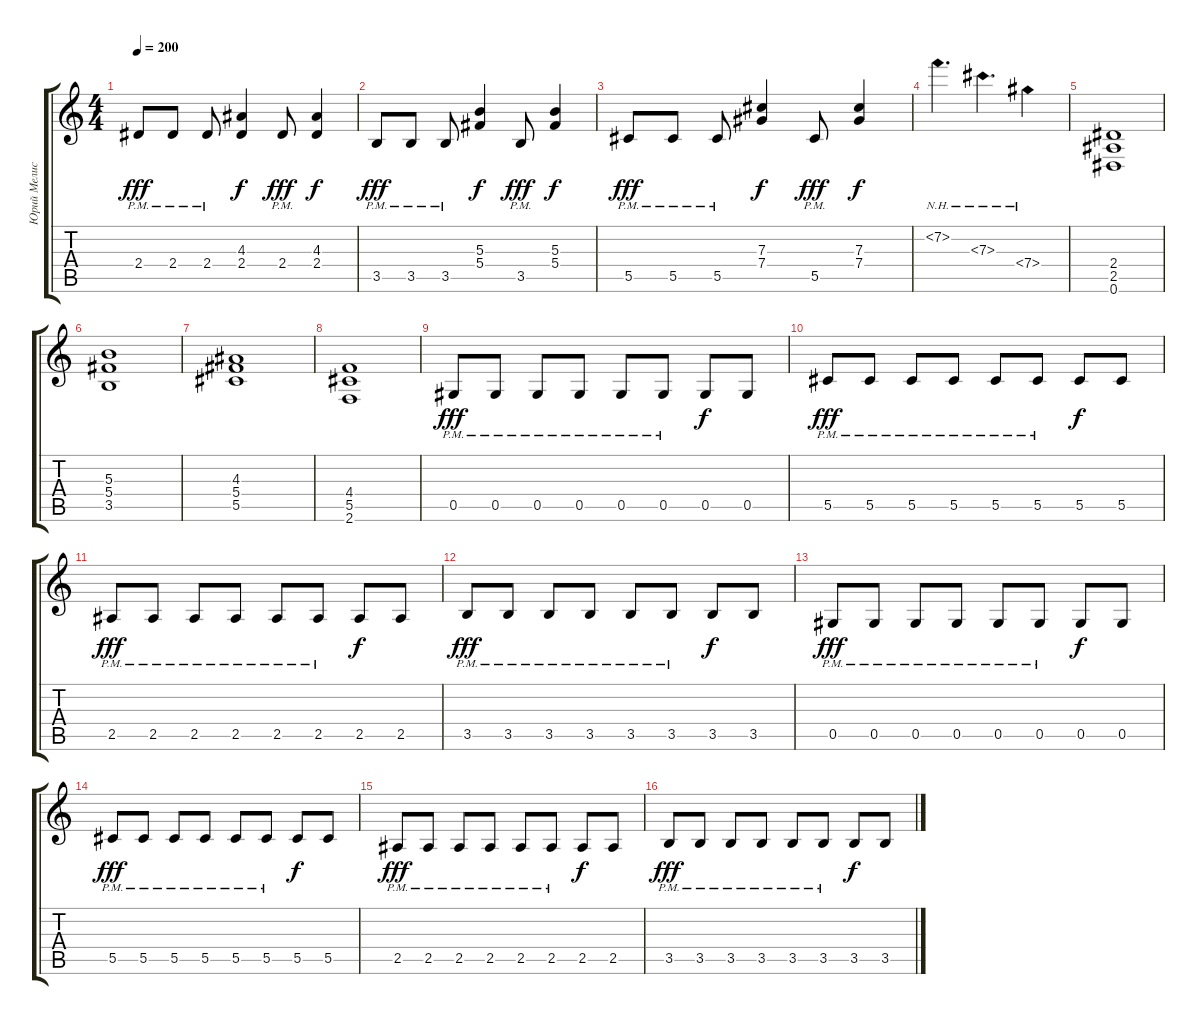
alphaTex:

\track ("Юрий Мелисов" "Юрий Мелис") {instrument distortionguitar}
\staff {score tabs}
\tuning (Eb4 Bb3 Gb3 Db3 Ab2 Eb2) {hide}
\ts (4 4)
\tempo 200
\clef g2
\ks c
2.4{pm}.8{dy fff} 2.4{pm}.8 2.4{pm}.8 (4.3 2.4).4{dy f} 2.4{pm}.8{dy fff} (4.3 2.4).4{dy f} |
3.5{pm}.8{dy fff} 3.5{pm}.8 3.5{pm}.8 (5.3 5.4).4{dy f} 3.5{pm}.8{dy fff} (5.3 5.4).4{dy f} |
5.5{pm}.8{dy fff} 5.5{pm}.8 5.5{pm}.8 (7.3 7.4).4{dy f} 5.5{pm}.8{dy fff} (7.3 7.4).4{dy f} |
7.2{nh}.4{d} 7.3{nh}.4{d} 7.4{nh}.4 |
(2.4 2.5 0.6).1 |
(5.3 5.4 3.5).1 |
(4.3 5.4 5.5).1 |
(4.4 5.5 2.6).1 |
0.5{pm}.8{dy fff} 0.5{pm}.8 0.5{pm}.8 0.5{pm}.8 0.5{pm}.8 0.5{pm}.8 0.5.8{dy f} 0.5.8 |
5.5{pm}.8{dy fff} 5.5{pm}.8 5.5{pm}.8 5.5{pm}.8 5.5{pm}.8 5.5{pm}.8 5.5.8{dy f} 5.5.8 |
2.5{pm}.8{dy fff} 2.5{pm}.8 2.5{pm}.8 2.5{pm}.8 2.5{pm}.8 2.5{pm}.8 2.5.8{dy f} 2.5.8 |
3.5{pm}.8{dy fff} 3.5{pm}.8 3.5{pm}.8 3.5{pm}.8 3.5{pm}.8 3.5{pm}.8 3.5.8{dy f} 3.5.8 |
0.5{pm}.8{dy fff} 0.5{pm}.8 0.5{pm}.8 0.5{pm}.8 0.5{pm}.8 0.5{pm}.8 0.5.8{dy f} 0.5.8 |
5.5{pm}.8{dy fff} 5.5{pm}.8 5.5{pm}.8 5.5{pm}.8 5.5{pm}.8 5.5{pm}.8 5.5.8{dy f} 5.5.8 |
2.5{pm}.8{dy fff} 2.5{pm}.8 2.5{pm}.8 2.5{pm}.8 2.5{pm}.8 2.5{pm}.8 2.5.8{dy f} 2.5.8 |
3.5{pm}.8{dy fff} 3.5{pm}.8 3.5{pm}.8 3.5{pm}.8 3.5{pm}.8 3.5{pm}.8 3.5.8{dy f} 3.5.8
